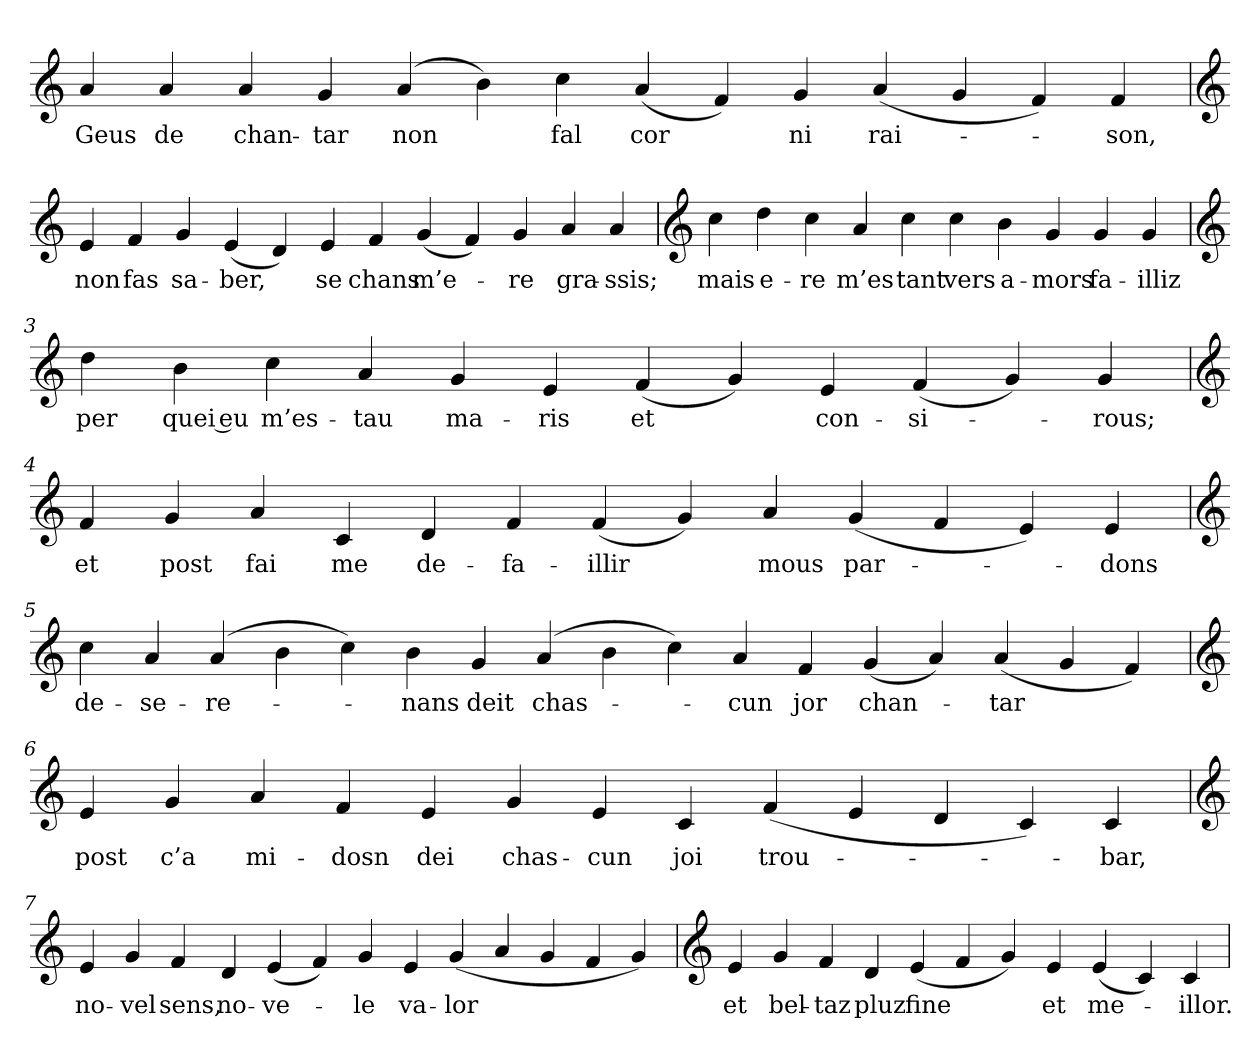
**kern	**text
*part1	*part1
*staff1	*staff1
*clefG2	*
=	=
4a	Geus
4a	de
4a	chan-
4g	-tar
(4a	non
4b)	.
4cc	fal
(4a	cor
4f)	.
4g	ni
(4a	rai-
4g	.
4f)	.
4f	-son,
=1	=1
*clefG2	*
4e	non
4f	fas
4g	sa-
(4e	-ber,
4d)	.
4e	se
4f	chans
(4g	m’e-
4f)	.
4g	-re
4a	gra-
4a	-ssis;
=2	=2
*clefG2	*
4cc	mais
4dd	e-
4cc	-re
4a	m’es
4cc	tant
4cc	vers
4b	a-
4g	-mors
4g	fa-
4g	-illiz
=3	=3
*clefG2	*
4dd	per
4b	quei eu
4cc	m’es-
4a	-tau
4g	ma-
4e	-ris
(4f	et
4g)	.
4e	con-
(4f	-si-
4g)	.
4g	-rous;
=4	=4
*clefG2	*
4f	et
4g	post
4a	fai
4c	me
4d	de-
4f	-fa-
(4f	-illir
4g)	.
4a	mous
(4g	par-
4f	.
4e)	.
4e	-dons
=5	=5
*clefG2	*
4cc	de-
4a	-se-
(4a	-re-
4b	.
4cc)	.
4b	-nans
4g	deit
(4a	chas-
4b	.
4cc)	.
4a	-cun
4f	jor
(4g	chan-
4a)	.
(4a	-tar
4g	.
4f)	.
=6	=6
*clefG2	*
4e	post
4g	c’a
4a	mi-
4f	-dosn
4e	dei
4g	chas-
4e	-cun
4c	joi
(4f	trou-
4e	.
4d	.
4c)	.
4c	-bar,
=7	=7
*clefG2	*
4e	no-
4g	-vel
4f	sens,
4d	no-
(4e	-ve-
4f)	.
4g	-le
4e	va-
(4g	-lor
4a	.
4g	.
4f	.
4g)	.
=8	=8
*clefG2	*
4e	et
4g	bel-
4f	-taz
4d	pluz
(4e	fine
4f	.
4g)	.
4e	et
(4e	me-
4c)	.
4c	-illor.
=	=
*-	*-
